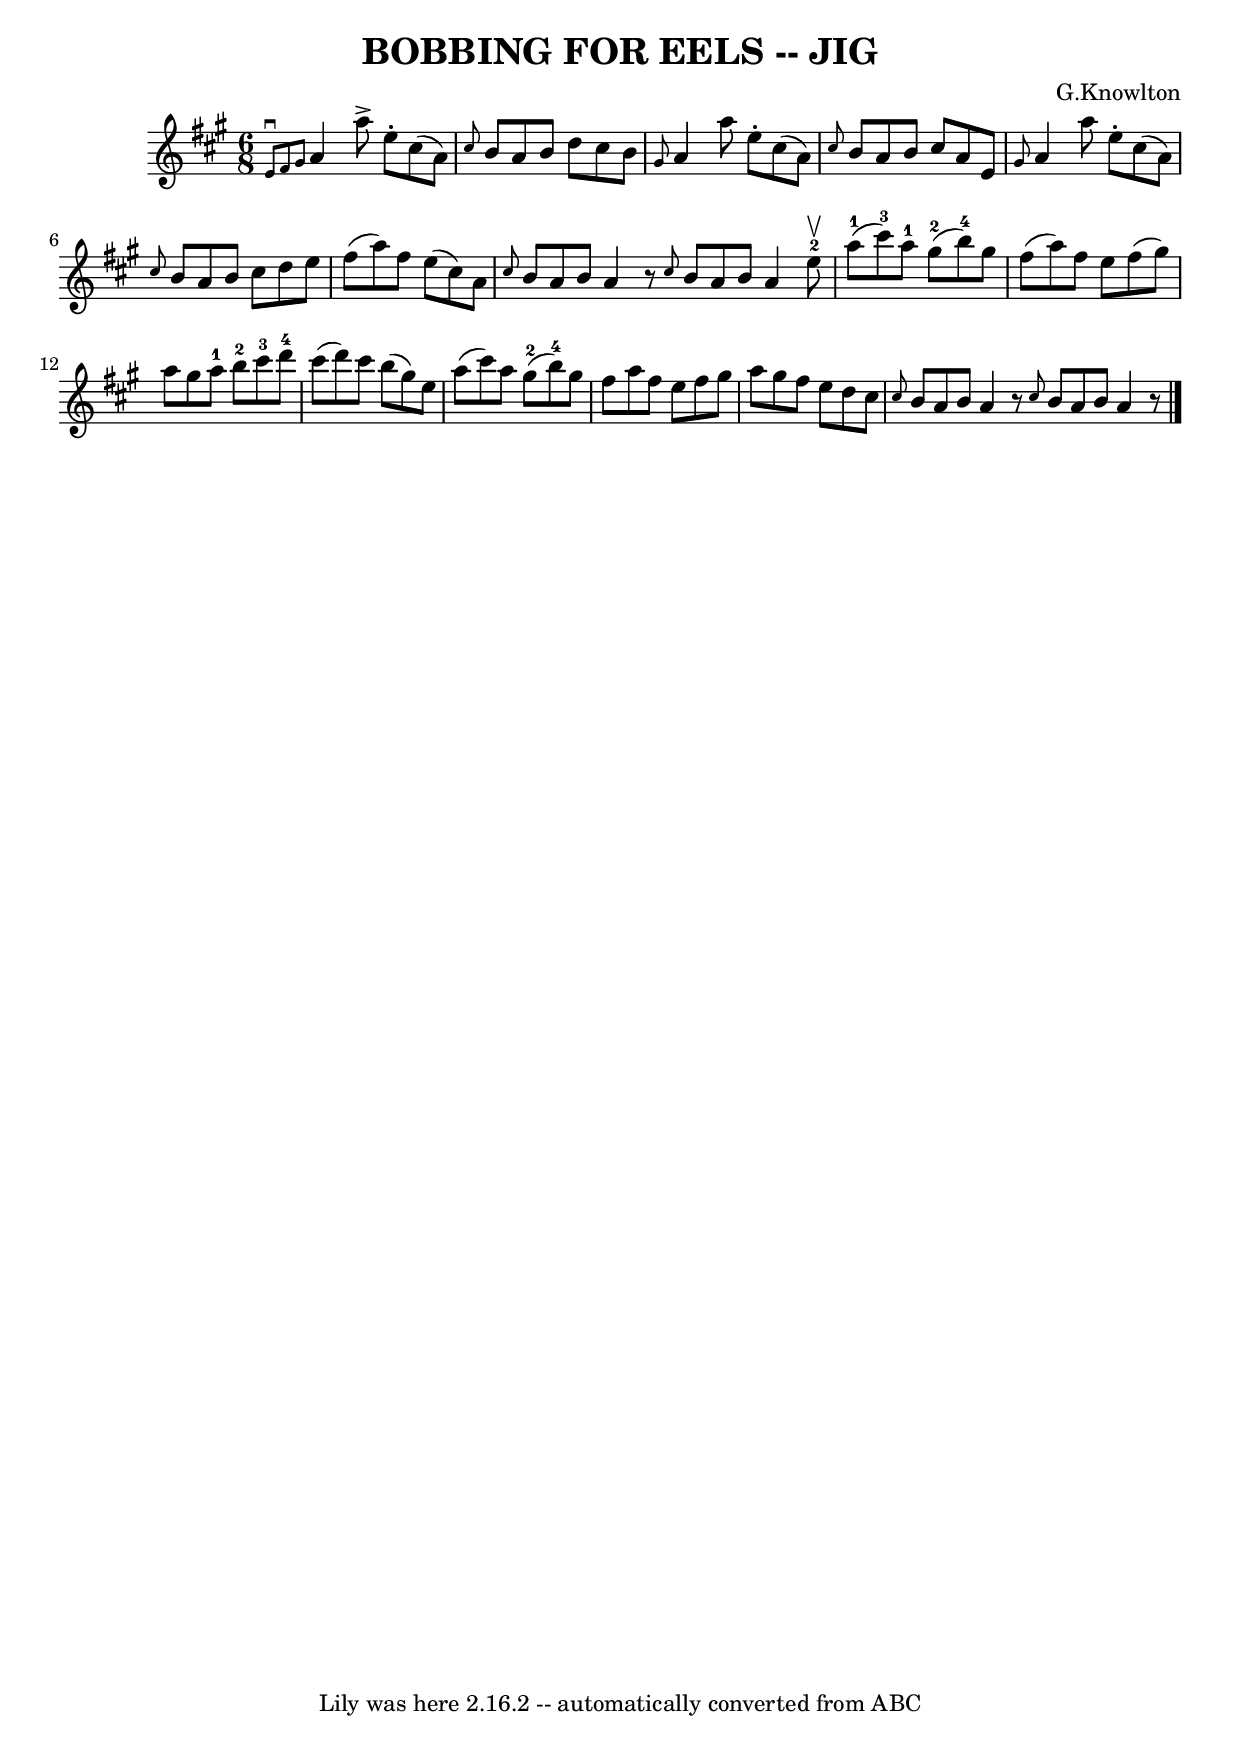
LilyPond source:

\version "2.7.40"
\include "Mammoth.ily"
\header {
	%% book = "Ryan's Mammoth Collection of Fiddle Tunes"
	composer = "G.Knowlton"
	crossRefNumber = "1"
	footnotes = ""
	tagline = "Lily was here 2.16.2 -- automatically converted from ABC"
	title = "BOBBING FOR EELS -- JIG"
}
voicedefault =  {


\time 6/8 
\key a \major   \grace { e'8^\downbow fis'8 gis'8  } a'4   
 a''8^\accent e''8 -. cis''8 (a'8)   |
 \grace { cis''8  }  
 b'8 a'8 b'8 d''8 cis''8 b'8        |
 \grace { gis'8  
} a'4 a''8 e''8 -. cis''8 (a'8)   |
 \grace { cis''8  
} b'8 a'8 b'8 cis''8 a'8 e'8        |
   \grace {    
gis'8  } a'4 a''8 e''8 -. cis''8 (a'8)   |
 \grace {    
cis''8  } b'8 a'8 b'8 cis''8 d''8 e''8        |
   
fis''8 (a''8) fis''8 e''8 (cis''8) a'8    |
 \grace {  
 cis''8  } b'8 a'8 b'8 a'4    r8   \bar ":|" \grace { cis''8  }  
 b'8 a'8 b'8 a'4    \bar "|."     \bar "|:" e''8-2^\upbow       
|
 a''8-1(cis'''8-3) a''8-1 gis''8-2(b''8 
-4) gis''8    |
 fis''8 (a''8) fis''8 e''8 fis''8 (
 gis''8)       |
 a''8 gis''8 a''8-1 b''8-2   
cis'''8-3 d'''8-4   |
 cis'''8 (d'''8) cis'''8 b''8 
(gis''8) e''8        |
 a''8 (cis'''8) a''8 gis''8 
-2(b''8-4) gis''8    |
 fis''8 a''8 fis''8 e''8    
fis''8 gis''8        |
 a''8 gis''8 fis''8 e''8 d''8    
cis''8    |
 \grace { cis''8  } b'8 a'8 b'8 a'4    r8   
\bar ":|" \grace { cis''8  } b'8 a'8 b'8 a'4    r8   \bar "|."   
}

\score{
    <<

	\context Staff="default"
	{
	    \voicedefault 
	}

    >>
	\layout {
	}
	\midi {}
}
